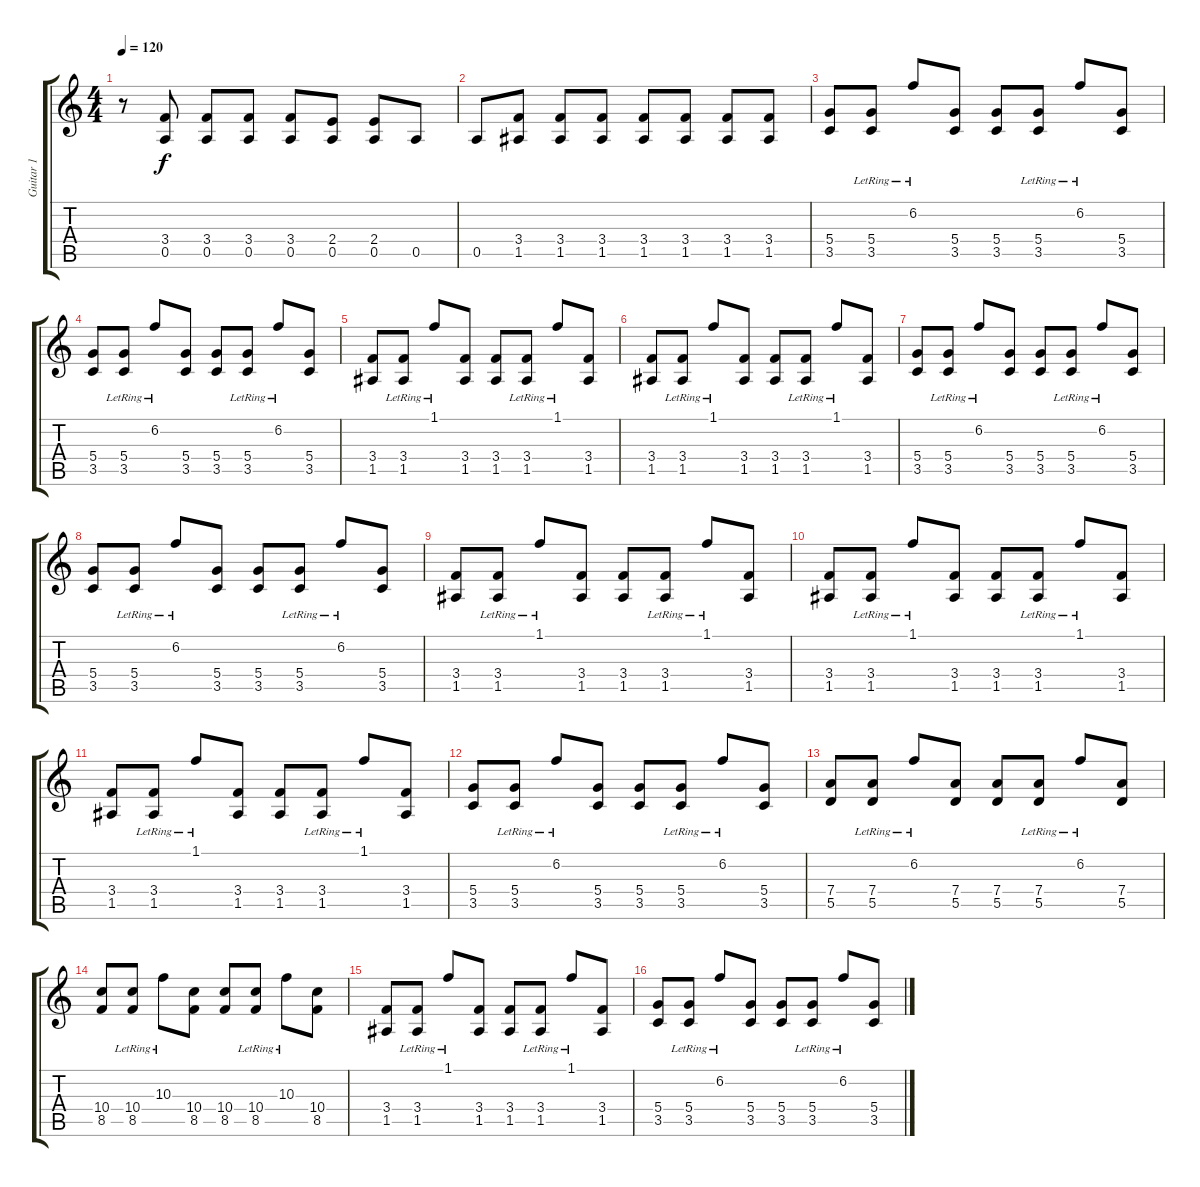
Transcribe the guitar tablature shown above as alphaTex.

\track ("Guitar 1" "Guitar 1") {instrument electricguitarclean}
\staff {score tabs}
\tuning (E4 B3 G3 D3 A2 D2) {hide}
\ts (4 4)
\tempo 120
\clef g2
\ks c
r.8{dy f} (3.4 0.5).8 (3.4 0.5).8 (3.4 0.5).8 (3.4 0.5).8 (2.4 0.5).8 (2.4 0.5).8 0.5.8 |
0.5.8 (3.4 1.5).8 (3.4 1.5).8 (3.4 1.5).8 (3.4 1.5).8 (3.4 1.5).8 (3.4 1.5).8 (3.4 1.5).8 |
(5.4 3.5).8 (5.4{lr} 3.5{lr}).8 6.2{lr}.8 (5.4 3.5).8 (5.4 3.5).8 (5.4{lr} 3.5{lr}).8 6.2{lr}.8 (5.4 3.5).8 |
(5.4 3.5).8 (5.4{lr} 3.5{lr}).8 6.2{lr}.8 (5.4 3.5).8 (5.4 3.5).8 (5.4{lr} 3.5{lr}).8 6.2{lr}.8 (5.4 3.5).8 |
(3.4 1.5).8 (3.4{lr} 1.5{lr}).8 1.1{lr}.8 (3.4 1.5).8 (3.4 1.5).8 (3.4{lr} 1.5{lr}).8 1.1{lr}.8 (3.4 1.5).8 |
(3.4 1.5).8 (3.4{lr} 1.5{lr}).8 1.1{lr}.8 (3.4 1.5).8 (3.4 1.5).8 (3.4{lr} 1.5{lr}).8 1.1{lr}.8 (3.4 1.5).8 |
(5.4 3.5).8 (5.4{lr} 3.5{lr}).8 6.2{lr}.8 (5.4 3.5).8 (5.4 3.5).8 (5.4{lr} 3.5{lr}).8 6.2{lr}.8 (5.4 3.5).8 |
(5.4 3.5).8 (5.4{lr} 3.5{lr}).8 6.2{lr}.8 (5.4 3.5).8 (5.4 3.5).8 (5.4{lr} 3.5{lr}).8 6.2{lr}.8 (5.4 3.5).8 |
(3.4 1.5).8 (3.4{lr} 1.5{lr}).8 1.1{lr}.8 (3.4 1.5).8 (3.4 1.5).8 (3.4{lr} 1.5{lr}).8 1.1{lr}.8 (3.4 1.5).8 |
(3.4 1.5).8 (3.4{lr} 1.5{lr}).8 1.1{lr}.8 (3.4 1.5).8 (3.4 1.5).8 (3.4{lr} 1.5{lr}).8 1.1{lr}.8 (3.4 1.5).8 |
(3.4 1.5).8 (3.4{lr} 1.5{lr}).8 1.1{lr}.8 (3.4 1.5).8 (3.4 1.5).8 (3.4{lr} 1.5{lr}).8 1.1{lr}.8 (3.4 1.5).8 |
(5.4 3.5).8 (5.4{lr} 3.5{lr}).8 6.2{lr}.8 (5.4 3.5).8 (5.4 3.5).8 (5.4{lr} 3.5{lr}).8 6.2{lr}.8 (5.4 3.5).8 |
(7.4 5.5).8 (7.4{lr} 5.5{lr}).8 6.2{lr}.8 (7.4 5.5).8 (7.4 5.5).8 (7.4{lr} 5.5{lr}).8 6.2{lr}.8 (7.4 5.5).8 |
(10.4 8.5).8 (10.4{lr} 8.5{lr}).8 10.3{lr}.8 (10.4 8.5).8 (10.4 8.5).8 (10.4{lr} 8.5{lr}).8 10.3{lr}.8 (10.4 8.5).8 |
(3.4 1.5).8 (3.4{lr} 1.5{lr}).8 1.1{lr}.8 (3.4 1.5).8 (3.4 1.5).8 (3.4{lr} 1.5{lr}).8 1.1{lr}.8 (3.4 1.5).8 |
(5.4 3.5).8 (5.4{lr} 3.5{lr}).8 6.2{lr}.8 (5.4 3.5).8 (5.4 3.5).8 (5.4{lr} 3.5{lr}).8 6.2{lr}.8 (5.4 3.5).8
